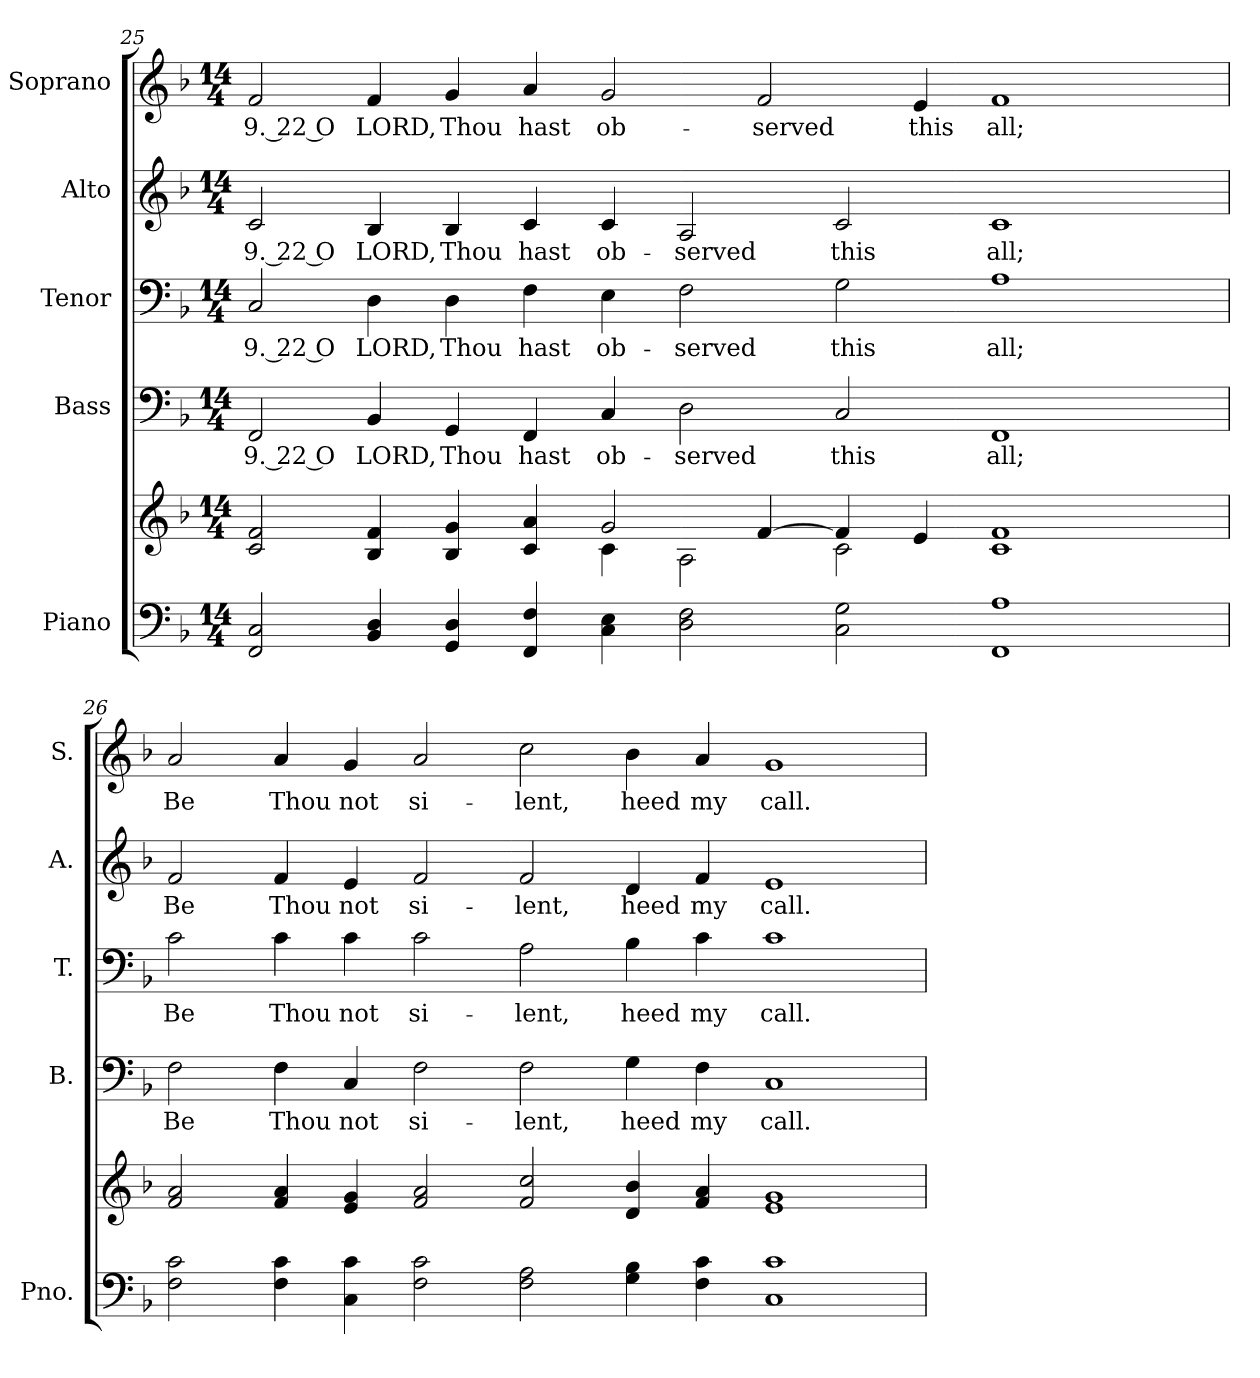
**kern	**kern	**kern	**text	**kern	**text	**kern	**text	**kern	**text
*part5	*part5	*part4	*part4	*part3	*part3	*part2	*part2	*part1	*part1
*staff6	*staff5	*staff4	*staff4	*staff3	*staff3	*staff2	*staff2	*staff1	*staff1
*I"Piano	*	*I"Bass	*	*I"Tenor	*	*I"Alto	*	*I"Soprano	*
*I'Pno.	*	*I'B.	*	*I'T.	*	*I'A.	*	*I'S.	*
!!LO:PB:g=z
*clefF4	*clefG2	*clefF4	*	*clefF4	*	*clefG2	*	*clefG2	*
*k[b-]	*k[b-]	*k[b-]	*	*k[b-]	*	*k[b-]	*	*k[b-]	*
*F:	*F:	*F:	*	*F:	*	*F:	*	*F:	*
*M14/4	*M14/4	*M14/4	*	*M14/4	*	*M14/4	*	*M14/4	*
=25	=25	=25	=25	=25	=25	=25	=25	=25	=25
*	*^	*	*	*	*	*	*	*	*
!	!	!	!	!LO:LY:b:color=#000000	!	!	!	!	!	!
!	!	!	!	!	!	!LO:LY:b:color=#000000	!	!	!	!
!	!	!	!	!	!	!	!	!LO:LY:b:color=#000000	!	!
!	!	!	!	!	!	!	!	!	!	!LO:LY:b:color=#000000
2FFi/ 2Ci	2ci/ 2fi	1ryy	2FFi/	9. 22 O	2Ci/	9. 22 O	2ci/	9. 22 O	2fi/	9. 22 O
!	!	!	!	!LO:LY:b:color=#000000	!	!	!	!	!	!
!	!	!	!	!	!	!LO:LY:b:color=#000000	!	!	!	!
!	!	!	!	!	!	!	!	!LO:LY:b:color=#000000	!	!
!	!	!	!	!	!	!	!	!	!	!LO:LY:b:color=#000000
4BB-i/ 4Di	4B-i/ 4fi	.	4BB-i/	LORD,	4Di\	LORD,	4B-i/	LORD,	4fi/	LORD,
!	!	!	!	!LO:LY:b:color=#000000	!	!	!	!	!	!
!	!	!	!	!	!	!LO:LY:b:color=#000000	!	!	!	!
!	!	!	!	!	!	!	!	!LO:LY:b:color=#000000	!	!
!	!	!	!	!	!	!	!	!	!	!LO:LY:b:color=#000000
4GGi/ 4Di	4B-i/ 4gi	.	4GGi/	Thou	4Di\	Thou	4B-i/	Thou	4gi/	Thou
!	!	!	!	!LO:LY:b:color=#000000	!	!	!	!	!	!
!	!	!	!	!	!	!LO:LY:b:color=#000000	!	!	!	!
!	!	!	!	!	!	!	!	!LO:LY:b:color=#000000	!	!
!	!	!	!	!	!	!	!	!	!	!LO:LY:b:color=#000000
4FFi/ 4Fi	4ci/ 4ai	4ryy	4FFi/	hast	4Fi\	hast	4ci/	hast	4ai/	hast
!	!	!	!	!LO:LY:b:color=#000000	!	!	!	!	!	!
!	!	!	!	!	!	!LO:LY:b:color=#000000	!	!	!	!
!	!	!	!	!	!	!	!	!LO:LY:b:color=#000000	!	!
!	!	!	!	!	!	!	!	!	!	!LO:LY:b:color=#000000
4Ci\ 4Ei	2gi/	4ci\	4Ci/	ob-	4Ei\	ob-	4ci/	ob-	2gi/	ob-
!	!	!	!	!LO:LY:b:color=#000000	!	!	!	!	!	!
!	!	!	!	!	!	!LO:LY:b:color=#000000	!	!	!	!
!	!	!	!	!	!	!	!	!LO:LY:b:color=#000000	!	!
2Di\ 2Fi	.	2Ai\	2Di\	-served	2Fi\	-served	2Ai/	-served	.	.
!	!	!	!	!	!	!	!	!	!	!LO:LY:b:color=#000000
.	[>4fi/	.	.	.	.	.	.	.	2fi/	-served
!	!	!	!	!LO:LY:b:color=#000000	!	!	!	!	!	!
!	!	!	!	!	!	!LO:LY:b:color=#000000	!	!	!	!
!	!	!	!	!	!	!	!	!LO:LY:b:color=#000000	!	!
2Ci\ 2Gi	4fi/]	2ci\	2Ci/	this	2Gi\	this	2ci/	this	.	.
!	!	!	!	!	!	!	!	!	!	!LO:LY:b:color=#000000
.	4ei/	.	.	.	.	.	.	.	4ei/	this
!	!	!	!	!LO:LY:b:color=#000000	!	!	!	!	!	!
!	!	!	!	!	!	!LO:LY:b:color=#000000	!	!	!	!
!	!	!	!	!	!	!	!	!LO:LY:b:color=#000000	!	!
!	!	!	!	!	!	!	!	!	!	!LO:LY:b:color=#000000
1FFi 1Ai	1ci 1fi	2ryy	1FFi	all;	1Ai	all;	1ci	all;	1fi	all;
.	.	2ryy	.	.	.	.	.	.	.	.
*	*v	*v	*	*	*	*	*	*	*	*
!!LO:PB:g=z
=26	=26	=26	=26	=26	=26	=26	=26	=26	=26
*	*^	*	*	*	*	*	*	*	*
!	!	!	!	!LO:LY:b:color=#000000	!	!	!	!	!	!
*	*v	*v	*	*	*	*	*	*	*	*
*	*^	*	*	*	*	*	*	*	*
!	!	!	!	!	!	!LO:LY:b:color=#000000	!	!	!	!
*	*v	*v	*	*	*	*	*	*	*	*
*	*^	*	*	*	*	*	*	*	*
!	!	!	!	!	!	!	!	!LO:LY:b:color=#000000	!	!
*	*v	*v	*	*	*	*	*	*	*	*
*	*^	*	*	*	*	*	*	*	*
!	!	!	!	!	!	!	!	!	!	!LO:LY:b:color=#000000
*	*v	*v	*	*	*	*	*	*	*	*
2Fi\ 2ci	2fi/ 2ai	2Fi\	Be	2ci\	Be	2fi/	Be	2ai/	Be
!	!	!	!LO:LY:b:color=#000000	!	!	!	!	!	!
!	!	!	!	!	!LO:LY:b:color=#000000	!	!	!	!
!	!	!	!	!	!	!	!LO:LY:b:color=#000000	!	!
!	!	!	!	!	!	!	!	!	!LO:LY:b:color=#000000
4Fi\ 4ci	4fi/ 4ai	4Fi\	Thou	4ci\	Thou	4fi/	Thou	4ai/	Thou
!	!	!	!LO:LY:b:color=#000000	!	!	!	!	!	!
!	!	!	!	!	!LO:LY:b:color=#000000	!	!	!	!
!	!	!	!	!	!	!	!LO:LY:b:color=#000000	!	!
!	!	!	!	!	!	!	!	!	!LO:LY:b:color=#000000
4Ci\ 4ci	4ei/ 4gi	4Ci/	not	4ci\	not	4ei/	not	4gi/	not
!	!	!	!LO:LY:b:color=#000000	!	!	!	!	!	!
!	!	!	!	!	!LO:LY:b:color=#000000	!	!	!	!
!	!	!	!	!	!	!	!LO:LY:b:color=#000000	!	!
!	!	!	!	!	!	!	!	!	!LO:LY:b:color=#000000
2Fi\ 2ci	2fi/ 2ai	2Fi\	si-	2ci\	si-	2fi/	si-	2ai/	si-
!	!	!	!LO:LY:b:color=#000000	!	!	!	!	!	!
!	!	!	!	!	!LO:LY:b:color=#000000	!	!	!	!
!	!	!	!	!	!	!	!LO:LY:b:color=#000000	!	!
!	!	!	!	!	!	!	!	!	!LO:LY:b:color=#000000
2Fi\ 2Ai	2fi/ 2cci	2Fi\	-lent,	2Ai\	-lent,	2fi/	-lent,	2cci\	-lent,
!	!	!	!LO:LY:b:color=#000000	!	!	!	!	!	!
!	!	!	!	!	!LO:LY:b:color=#000000	!	!	!	!
!	!	!	!	!	!	!	!LO:LY:b:color=#000000	!	!
!	!	!	!	!	!	!	!	!	!LO:LY:b:color=#000000
4Gi\ 4B-i	4di/ 4b-i	4Gi\	heed	4B-i\	heed	4di/	heed	4b-i\	heed
!	!	!	!LO:LY:b:color=#000000	!	!	!	!	!	!
!	!	!	!	!	!LO:LY:b:color=#000000	!	!	!	!
!	!	!	!	!	!	!	!LO:LY:b:color=#000000	!	!
!	!	!	!	!	!	!	!	!	!LO:LY:b:color=#000000
4Fi\ 4ci	4fi/ 4ai	4Fi\	my	4ci\	my	4fi/	my	4ai/	my
!	!	!	!LO:LY:b:color=#000000	!	!	!	!	!	!
!	!	!	!	!	!LO:LY:b:color=#000000	!	!	!	!
!	!	!	!	!	!	!	!LO:LY:b:color=#000000	!	!
!	!	!	!	!	!	!	!	!	!LO:LY:b:color=#000000
1Ci 1ci	1ei 1gi	1Ci	call.	1ci	call.	1ei	call.	1gi	call.
=	=	=	=	=	=	=	=	=	=
*-	*-	*-	*-	*-	*-	*-	*-	*-	*-
